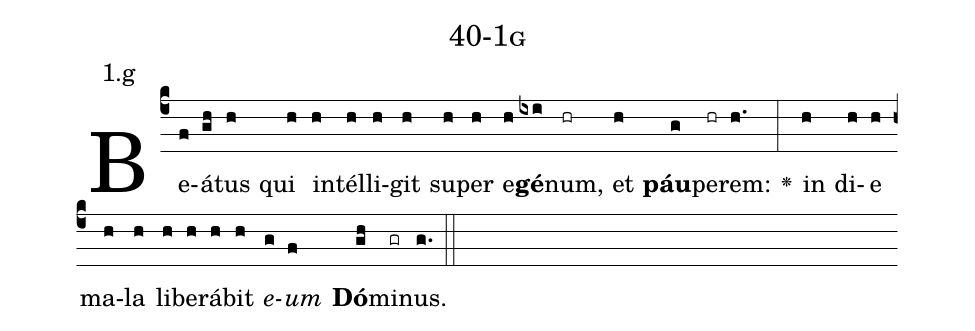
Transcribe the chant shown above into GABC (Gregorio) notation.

name: 40-1g;
annotation: 1.g;
%%
(c4)Be(f)á(gh)tus(h) qui(h) in(h)tél(h)li(h)git(h) su(h)per(h) e(h)<b>gé</b>(ixi)num,(hr) et(h) <b>páu</b>(g)pe(hr)rem:(h.) <v>\greheightstar</v>(:) in(h) di(h)e(h) ma(h)la(h) li(h)be(h)rá(h)bit(h) <i>e</i>(g)<i>um</i>(f) <b>Dó</b>(gh)mi(gr)nus.(g.) (::)


%E(h) u(h) o(g) u(f) a(gh) e.(g.) (::)
